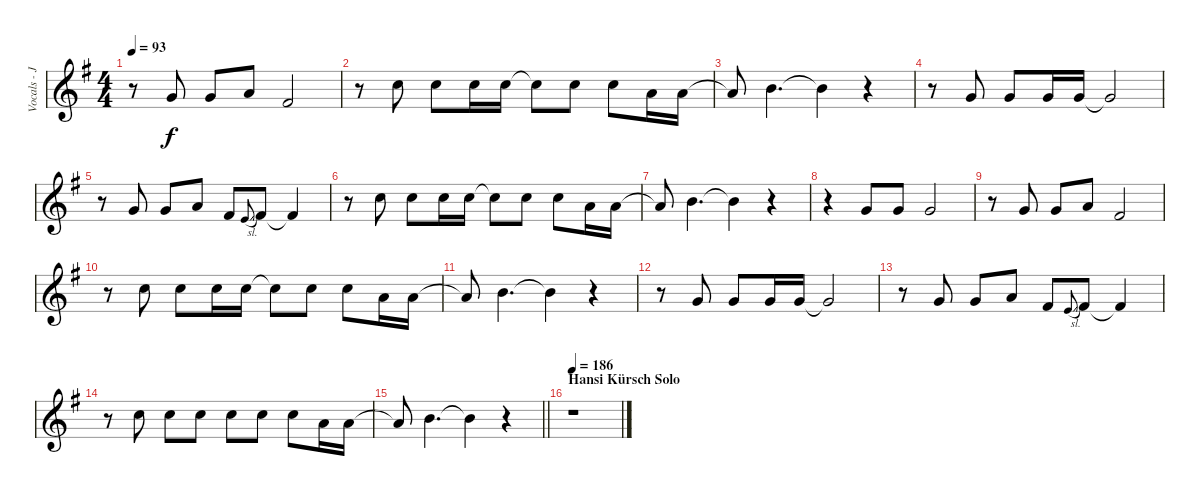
\track ("Vocals - Jorn Lande" "Vocals - J") {instrument frenchhorn}
\staff {score}
\tuning (E4 B3 G3 D3 A2 E2) {hide}
\ts (4 4)
\tempo 93
\clef g2
\ks eminor
r.8{dy f} 3.1.8 3.1.8 5.1.8 2.1.2 |
r.8 8.1.8 8.1.8 8.1.16 8.1.16 8.1{t}.8 8.1.8 8.1.8 5.1.16 5.1.16 |
5.1{t}.8 7.1.4{d} 7.1{t}.4 r.4 |
r.8 3.1.8 3.1.8 3.1.16 3.1.16 3.1{t}.2 |
r.8 3.1.8 3.1.8 5.1.8 2.1.8 0.1{sl}.8{gr onbeat} 2.1.8 2.1{t}.4 |
r.8 8.1.8 8.1.8 8.1.16 8.1.16 8.1{t}.8 8.1.8 8.1.8 5.1.16 5.1.16 |
5.1{t}.8 7.1.4{d} 7.1{t}.4 r.4 |
r.4 3.1.8 3.1.8 3.1.2 |
r.8 3.1.8 3.1.8 5.1.8 2.1.2 |
r.8 8.1.8 8.1.8 8.1.16 8.1.16 8.1{t}.8 8.1.8 8.1.8 5.1.16 5.1.16 |
5.1{t}.8 7.1.4{d} 7.1{t}.4 r.4 |
r.8 3.1.8 3.1.8 3.1.16 3.1.16 3.1{t}.2 |
r.8 3.1.8 3.1.8 5.1.8 2.1.8 0.1{sl}.8{gr onbeat} 2.1.8 2.1{t}.4 |
r.8 8.1.8 8.1.8 8.1.8 8.1.8 8.1.8 8.1.8 5.1.16 5.1.16 |
\barLineRight lightlight
5.1{t}.8 7.1.4{d} 7.1{t}.4 r.4 |
\section ("" "Hansi Kürsch Solo")
\tempo 186
r.1
